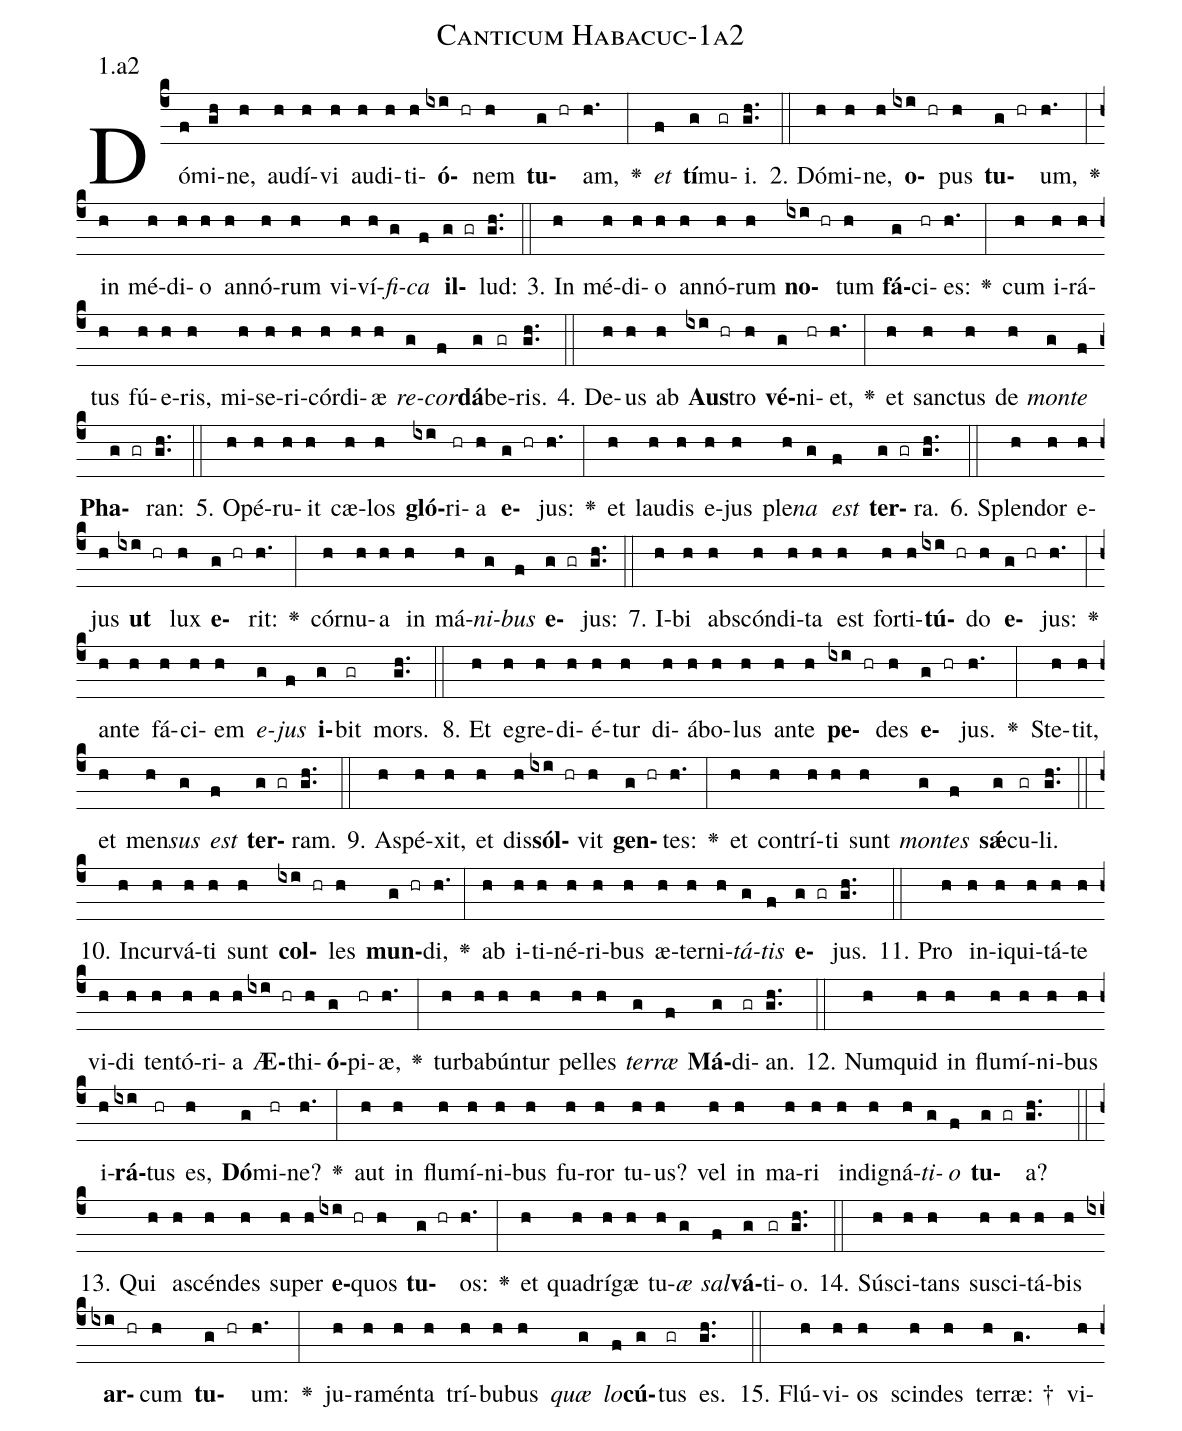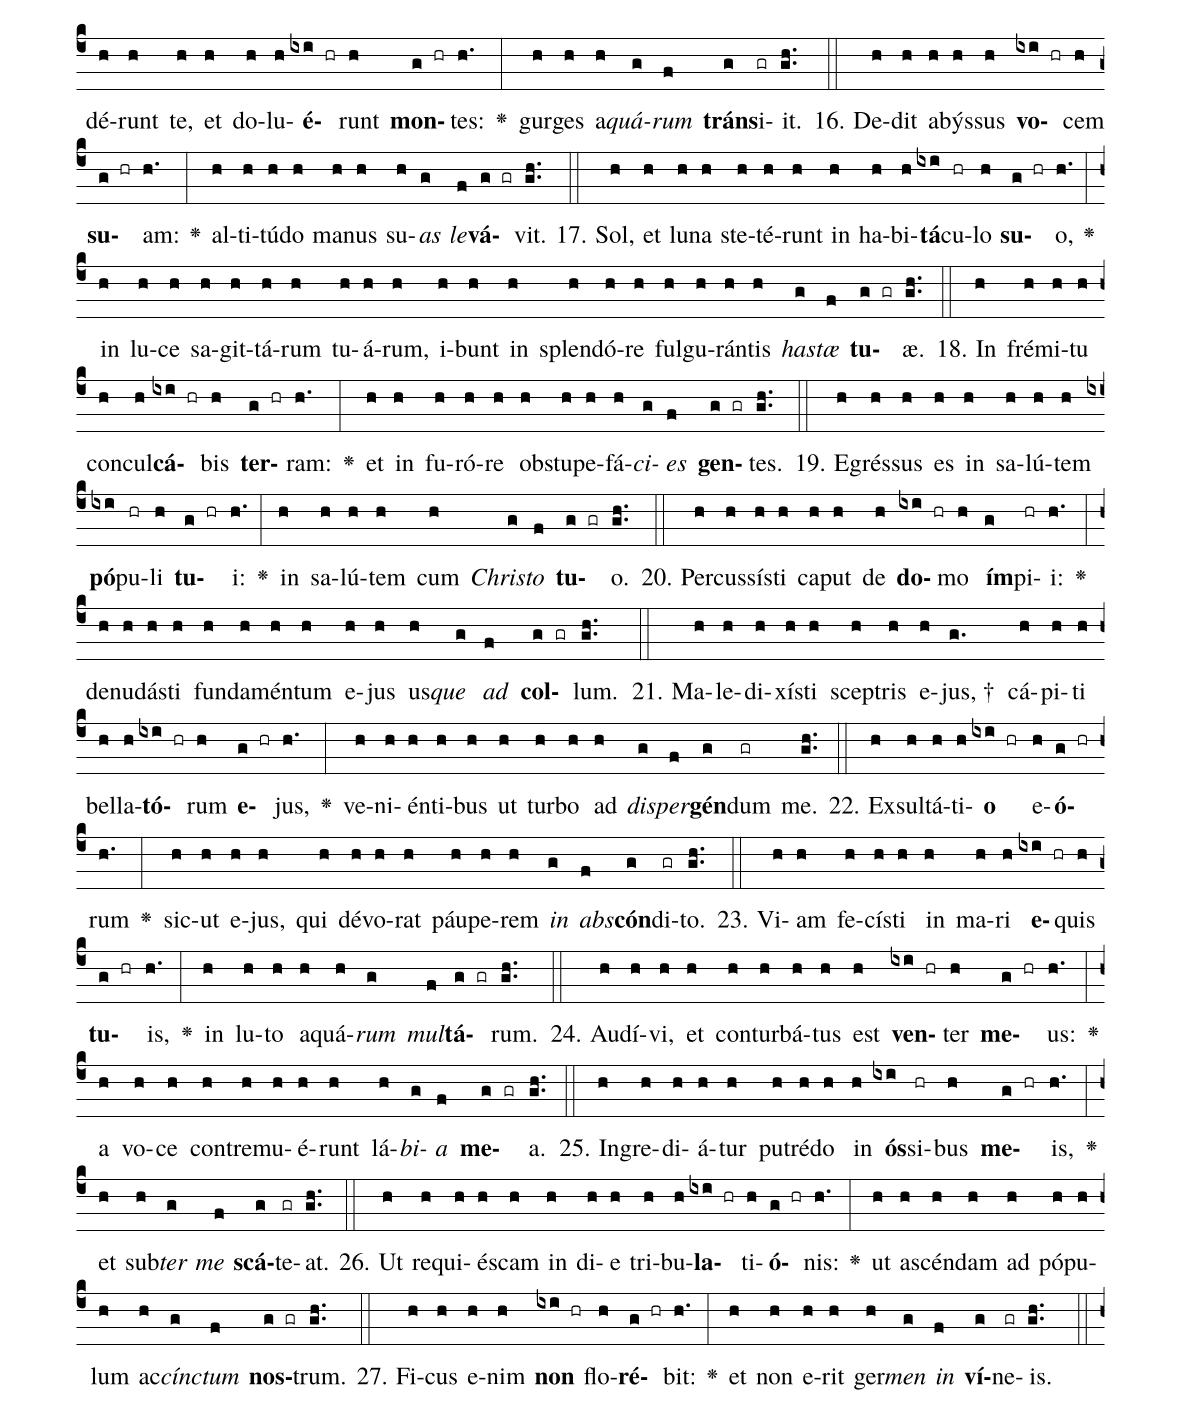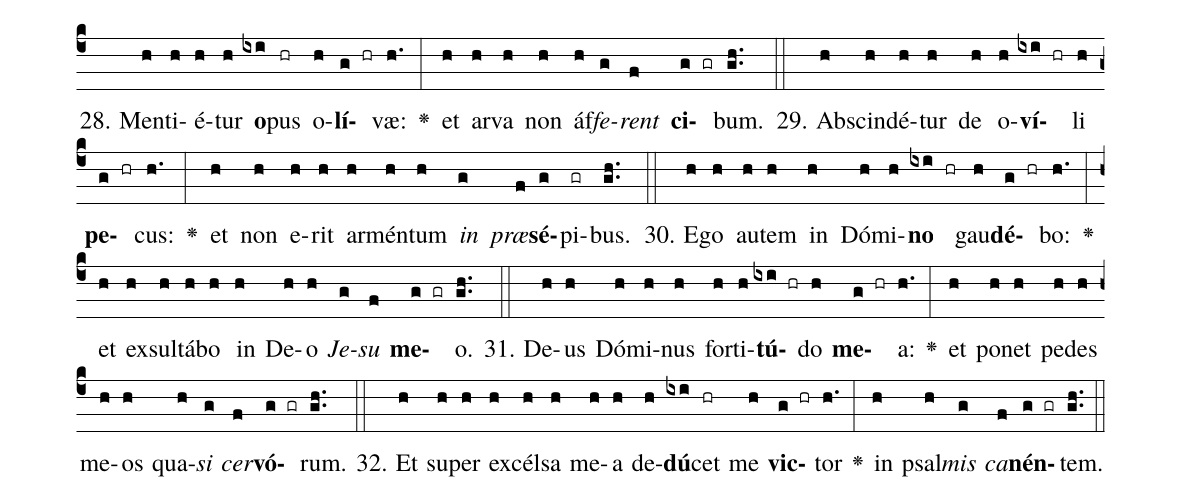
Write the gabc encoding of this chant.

name: Canticum Habacuc-1a2;
annotation: 1.a2;
%%
(c4)Dó(f)mi(gh)ne,(h) au(h)dí(h)vi(h) au(h)di(h)ti(h)<b>ó</b>(ixi hr)nem(h) <b>tu</b>(g hr)am,(h.) <v>\greheightstar</v>(:) <i>et</i>(f) <b>tí</b>(g)mu(gr)i.(gh..) (::)
2. Dó(h)mi(h)ne,(h) <b>o</b>(ixi hr)pus(h) <b>tu</b>(g hr)um,(h.) <v>\greheightstar</v>(:) in(h) mé(h)di(h)o(h) an(h)nó(h)rum(h) vi(h)ví(h)<i>fi</i>(g)<i>ca</i>(f) <b>il</b>(g gr)lud:(gh..) (::)
3. In(h) mé(h)di(h)o(h) an(h)nó(h)rum(h) <b>no</b>(ixi hr)tum(h) <b>fá</b>(g)ci(hr)es:(h.) <v>\greheightstar</v>(:) cum(h) i(h)rá(h)tus(h) fú(h)e(h)ris,(h) mi(h)se(h)ri(h)cór(h)di(h)æ(h) <i>re</i>(g)<i>cor</i>(f)<b>dá</b>(g)be(gr)ris.(gh..) (::)
4. De(h)us(h) ab(h) <b>Aus</b>(ixi hr)tro(h) <b>vé</b>(g)ni(hr)et,(h.) <v>\greheightstar</v>(:) et(h) sanc(h)tus(h) de(h) <i>mon</i>(g)<i>te</i>(f) <b>Pha</b>(g gr)ran:(gh..) (::)
5. O(h)pé(h)ru(h)it(h) cæ(h)los(h) <b>gló</b>(ixi)ri(hr)a(h) <b>e</b>(g hr)jus:(h.) <v>\greheightstar</v>(:) et(h) lau(h)dis(h) e(h)jus(h) ple(h)<i>na</i>(g) <i>est</i>(f) <b>ter</b>(g gr)ra.(gh..) (::)
6. Splen(h)dor(h) e(h)jus(h) <b>ut</b>(ixi hr) lux(h) <b>e</b>(g hr)rit:(h.) <v>\greheightstar</v>(:) cór(h)nu(h)a(h) in(h) má(h)<i>ni</i>(g)<i>bus</i>(f) <b>e</b>(g gr)jus:(gh..) (::)
7. I(h)bi(h) abs(h)cón(h)di(h)ta(h) est(h) for(h)ti(h)<b>tú</b>(ixi hr)do(h) <b>e</b>(g hr)jus:(h.) <v>\greheightstar</v>(:) an(h)te(h) fá(h)ci(h)em(h) <i>e</i>(g)<i>jus</i>(f) <b>i</b>(g)bit(gr) mors.(gh..) (::)
8. Et(h) e(h)gre(h)di(h)é(h)tur(h) di(h)á(h)bo(h)lus(h) an(h)te(h) <b>pe</b>(ixi hr)des(h) <b>e</b>(g hr)jus.(h.) <v>\greheightstar</v>(:) Ste(h)tit,(h) et(h) men(h)<i>sus</i>(g) <i>est</i>(f) <b>ter</b>(g gr)ram.(gh..) (::)
9. A(h)spé(h)xit,(h) et(h) dis(h)<b>sól</b>(ixi hr)vit(h) <b>gen</b>(g hr)tes:(h.) <v>\greheightstar</v>(:) et(h) con(h)trí(h)ti(h) sunt(h) <i>mon</i>(g)<i>tes</i>(f) <b>sǽ</b>(g)cu(gr)li.(gh..) (::)
10. In(h)cur(h)vá(h)ti(h) sunt(h) <b>col</b>(ixi hr)les(h) <b>mun</b>(g hr)di,(h.) <v>\greheightstar</v>(:) ab(h) i(h)ti(h)né(h)ri(h)bus(h) æ(h)ter(h)ni(h)<i>tá</i>(g)<i>tis</i>(f) <b>e</b>(g gr)jus.(gh..) (::)
11. Pro(h) in(h)i(h)qui(h)tá(h)te(h) vi(h)di(h) ten(h)tó(h)ri(h)a(h) <b>Æ</b>(ixi hr)thi(h)<b>ó</b>(g)pi(hr)æ,(h.) <v>\greheightstar</v>(:) tur(h)ba(h)bún(h)tur(h) pel(h)les(h) <i>ter</i>(g)<i>ræ</i>(f) <b>Má</b>(g)di(gr)an.(gh..) (::)
12. Num(h)quid(h) in(h) flu(h)mí(h)ni(h)bus(h) i(h)<b>rá</b>(ixi)tus(hr) es,(h) <b>Dó</b>(g)mi(hr)ne?(h.) <v>\greheightstar</v>(:) aut(h) in(h) flu(h)mí(h)ni(h)bus(h) fu(h)ror(h) tu(h)us?(h) vel(h) in(h) ma(h)ri(h) in(h)di(h)gná(h)<i>ti</i>(g)<i>o</i>(f) <b>tu</b>(g gr)a?(gh..) (::)
13. Qui(h) a(h)scén(h)des(h) su(h)per(h) <b>e</b>(ixi hr)quos(h) <b>tu</b>(g hr)os:(h.) <v>\greheightstar</v>(:) et(h) qua(h)drí(h)gæ(h) tu(h)<i>æ</i>(g) <i>sal</i>(f)<b>vá</b>(g)ti(gr)o.(gh..) (::)
14. Sú(h)sci(h)tans(h) su(h)sci(h)tá(h)bis(h) <b>ar</b>(ixi hr)cum(h) <b>tu</b>(g hr)um:(h.) <v>\greheightstar</v>(:) ju(h)ra(h)mén(h)ta(h) trí(h)bu(h)bus(h) <i>quæ</i>(g) <i>lo</i>(f)<b>cú</b>(g)tus(gr) es.(gh..) (::)
15. Flú(h)vi(h)os(h) scin(h)des(h) ter(h)ræ: †(g.) vi(h)dé(h)runt(h) te,(h) et(h) do(h)lu(h)<b>é</b>(ixi hr)runt(h) <b>mon</b>(g hr)tes:(h.) <v>\greheightstar</v>(:) gur(h)ges(h) a(h)<i>quá</i>(g)<i>rum</i>(f) <b>tráns</b>(g)i(gr)it.(gh..) (::)
16. De(h)dit(h) a(h)býs(h)sus(h) <b>vo</b>(ixi hr)cem(h) <b>su</b>(g hr)am:(h.) <v>\greheightstar</v>(:) al(h)ti(h)tú(h)do(h) ma(h)nus(h) su(h)<i>as</i>(g) <i>le</i>(f)<b>vá</b>(g gr)vit.(gh..) (::)
17. Sol,(h) et(h) lu(h)na(h) ste(h)té(h)runt(h) in(h) ha(h)bi(h)<b>tá</b>(ixi)cu(hr)lo(h) <b>su</b>(g hr)o,(h.) <v>\greheightstar</v>(:) in(h) lu(h)ce(h) sa(h)git(h)tá(h)rum(h) tu(h)á(h)rum,(h) i(h)bunt(h) in(h) splen(h)dó(h)re(h) ful(h)gu(h)rán(h)tis(h) <i>has</i>(g)<i>tæ</i>(f) <b>tu</b>(g gr)æ.(gh..) (::)
18. In(h) fré(h)mi(h)tu(h) con(h)cul(h)<b>cá</b>(ixi hr)bis(h) <b>ter</b>(g hr)ram:(h.) <v>\greheightstar</v>(:) et(h) in(h) fu(h)ró(h)re(h) ob(h)stu(h)pe(h)fá(h)<i>ci</i>(g)<i>es</i>(f) <b>gen</b>(g gr)tes.(gh..) (::)
19. E(h)grés(h)sus(h) es(h) in(h) sa(h)lú(h)tem(h) <b>pó</b>(ixi)pu(hr)li(h) <b>tu</b>(g hr)i:(h.) <v>\greheightstar</v>(:) in(h) sa(h)lú(h)tem(h) cum(h) <i>Chris</i>(g)<i>to</i>(f) <b>tu</b>(g gr)o.(gh..) (::)
20. Per(h)cus(h)sís(h)ti(h) ca(h)put(h) de(h) <b>do</b>(ixi hr)mo(h) <b>ím</b>(g)pi(hr)i:(h.) <v>\greheightstar</v>(:) de(h)nu(h)dás(h)ti(h) fun(h)da(h)mén(h)tum(h) e(h)jus(h) us(h)<i>que</i>(g) <i>ad</i>(f) <b>col</b>(g gr)lum.(gh..) (::)
21. Ma(h)le(h)di(h)xís(h)ti(h) scep(h)tris(h) e(h)jus, †(g.) cá(h)pi(h)ti(h) bel(h)la(h)<b>tó</b>(ixi hr)rum(h) <b>e</b>(g hr)jus,(h.) <v>\greheightstar</v>(:) ve(h)ni(h)én(h)ti(h)bus(h) ut(h) tur(h)bo(h) ad(h) <i>di</i>(g)<i>sper</i>(f)<b>gén</b>(g)dum(gr) me.(gh..) (::)
22. Ex(h)sul(h)tá(h)ti(h)<b>o</b>(ixi hr) e(h)<b>ó</b>(g hr)rum(h.) <v>\greheightstar</v>(:) sic(h)ut(h) e(h)jus,(h) qui(h) dé(h)vo(h)rat(h) páu(h)pe(h)rem(h) <i>in</i>(g) <i>abs</i>(f)<b>cón</b>(g)di(gr)to.(gh..) (::)
23. Vi(h)am(h) fe(h)cís(h)ti(h) in(h) ma(h)ri(h) <b>e</b>(ixi hr)quis(h) <b>tu</b>(g hr)is,(h.) <v>\greheightstar</v>(:) in(h) lu(h)to(h) a(h)quá(h)<i>rum</i>(g) <i>mul</i>(f)<b>tá</b>(g gr)rum.(gh..) (::)
24. Au(h)dí(h)vi,(h) et(h) con(h)tur(h)bá(h)tus(h) est(h) <b>ven</b>(ixi hr)ter(h) <b>me</b>(g hr)us:(h.) <v>\greheightstar</v>(:) a(h) vo(h)ce(h) con(h)tre(h)mu(h)é(h)runt(h) lá(h)<i>bi</i>(g)<i>a</i>(f) <b>me</b>(g gr)a.(gh..) (::)
25. In(h)gre(h)di(h)á(h)tur(h) pu(h)tré(h)do(h) in(h) <b>ós</b>(ixi)si(hr)bus(h) <b>me</b>(g hr)is,(h.) <v>\greheightstar</v>(:) et(h) sub(h)<i>ter</i>(g) <i>me</i>(f) <b>scá</b>(g)te(gr)at.(gh..) (::)
26. Ut(h) re(h)qui(h)és(h)cam(h) in(h) di(h)e(h) tri(h)bu(h)<b>la</b>(ixi hr)ti(h)<b>ó</b>(g hr)nis:(h.) <v>\greheightstar</v>(:) ut(h) a(h)scén(h)dam(h) ad(h) pó(h)pu(h)lum(h) ac(h)<i>cínc</i>(g)<i>tum</i>(f) <b>nos</b>(g gr)trum.(gh..) (::)
27. Fi(h)cus(h) e(h)nim(h) <b>non</b>(ixi hr) flo(h)<b>ré</b>(g hr)bit:(h.) <v>\greheightstar</v>(:) et(h) non(h) e(h)rit(h) ger(h)<i>men</i>(g) <i>in</i>(f) <b>ví</b>(g)ne(gr)is.(gh..) (::)
28. Men(h)ti(h)é(h)tur(h) <b>o</b>(ixi)pus(hr) o(h)<b>lí</b>(g hr)væ:(h.) <v>\greheightstar</v>(:) et(h) ar(h)va(h) non(h) áf(h)<i>fe</i>(g)<i>rent</i>(f) <b>ci</b>(g gr)bum.(gh..) (::)
29. Ab(h)scin(h)dé(h)tur(h) de(h) o(h)<b>ví</b>(ixi hr)li(h) <b>pe</b>(g hr)cus:(h.) <v>\greheightstar</v>(:) et(h) non(h) e(h)rit(h) ar(h)mén(h)tum(h) <i>in</i>(g) <i>præ</i>(f)<b>sé</b>(g)pi(gr)bus.(gh..) (::)
30. E(h)go(h) au(h)tem(h) in(h) Dó(h)mi(h)<b>no</b>(ixi hr) gau(h)<b>dé</b>(g hr)bo:(h.) <v>\greheightstar</v>(:) et(h) ex(h)sul(h)tá(h)bo(h) in(h) De(h)o(h) <i>Je</i>(g)<i>su</i>(f) <b>me</b>(g gr)o.(gh..) (::)
31. De(h)us(h) Dó(h)mi(h)nus(h) for(h)ti(h)<b>tú</b>(ixi hr)do(h) <b>me</b>(g hr)a:(h.) <v>\greheightstar</v>(:) et(h) po(h)net(h) pe(h)des(h) me(h)os(h) qua(h)<i>si</i>(g) <i>cer</i>(f)<b>vó</b>(g gr)rum.(gh..) (::)
32. Et(h) su(h)per(h) ex(h)cél(h)sa(h) me(h)a(h) de(h)<b>dú</b>(ixi)cet(hr) me(h) <b>vic</b>(g hr)tor(h.) <v>\greheightstar</v>(:) in(h) psal(h)<i>mis</i>(g) <i>ca</i>(f)<b>nén</b>(g gr)tem.(gh..) (::)
